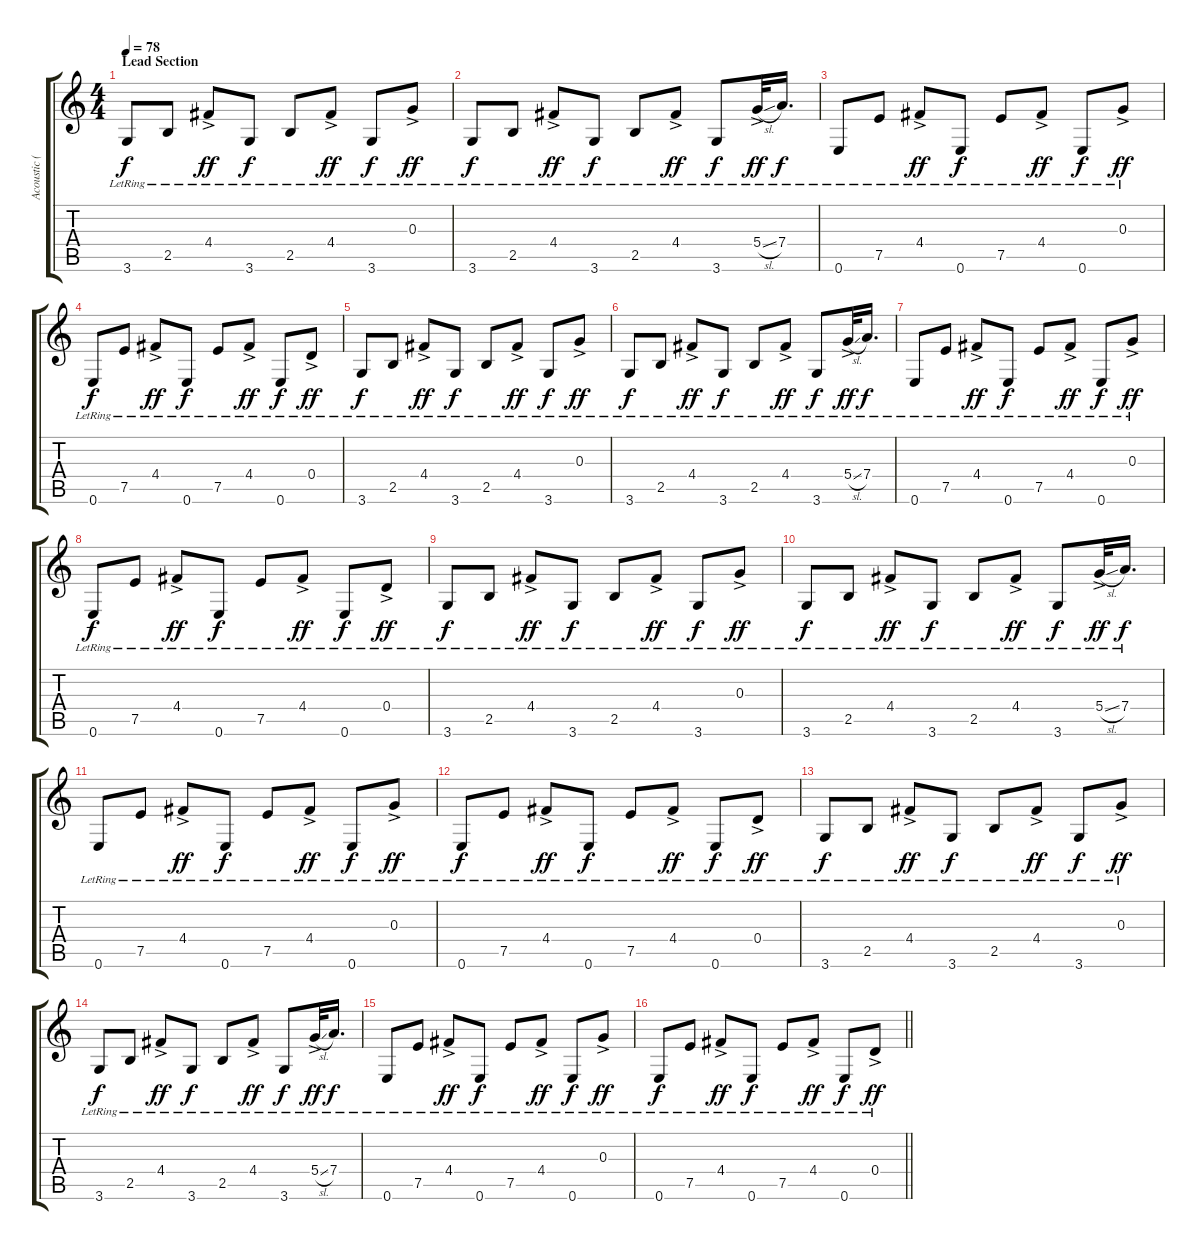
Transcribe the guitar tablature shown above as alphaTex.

\track ("Acoustic (Main)" "Acoustic (") {instrument electricguitarclean}
\staff {score tabs}
\tuning (E4 B3 G3 D3 A2 E2) {hide}
\ts (4 4)
\section ("" "Lead Section")
\tempo 78
\clef g2
\ks c
3.6{lr}.8{dy f} 2.5{lr}.8 4.4{ac lr}.8{dy ff} 3.6{lr}.8{dy f} 2.5{lr}.8 4.4{ac lr}.8{dy ff} 3.6{lr}.8{dy f} 0.3{ac lr}.8{dy ff} |
3.6{lr}.8{dy f} 2.5{lr}.8 4.4{ac lr}.8{dy ff} 3.6{lr}.8{dy f} 2.5{lr}.8 4.4{ac lr}.8{dy ff} 3.6{lr}.8{dy f} 5.4{sl ac lr}.32{dy ff} 7.4{lr}.16{d dy f} |
0.6{lr}.8 7.5{lr}.8 4.4{ac lr}.8{dy ff} 0.6{lr}.8{dy f} 7.5{lr}.8 4.4{ac lr}.8{dy ff} 0.6{lr}.8{dy f} 0.3{ac lr}.8{dy ff} |
0.6{lr}.8{dy f} 7.5{lr}.8 4.4{ac lr}.8{dy ff} 0.6{lr}.8{dy f} 7.5{lr}.8 4.4{ac lr}.8{dy ff} 0.6{lr}.8{dy f} 0.4{ac lr}.8{dy ff} |
3.6{lr}.8{dy f} 2.5{lr}.8 4.4{ac lr}.8{dy ff} 3.6{lr}.8{dy f} 2.5{lr}.8 4.4{ac lr}.8{dy ff} 3.6{lr}.8{dy f} 0.3{ac lr}.8{dy ff} |
3.6{lr}.8{dy f} 2.5{lr}.8 4.4{ac lr}.8{dy ff} 3.6{lr}.8{dy f} 2.5{lr}.8 4.4{ac lr}.8{dy ff} 3.6{lr}.8{dy f} 5.4{sl ac lr}.32{dy ff} 7.4{lr}.16{d dy f} |
0.6{lr}.8 7.5{lr}.8 4.4{ac lr}.8{dy ff} 0.6{lr}.8{dy f} 7.5{lr}.8 4.4{ac lr}.8{dy ff} 0.6{lr}.8{dy f} 0.3{ac lr}.8{dy ff} |
0.6{lr}.8{dy f} 7.5{lr}.8 4.4{ac lr}.8{dy ff} 0.6{lr}.8{dy f} 7.5{lr}.8 4.4{ac lr}.8{dy ff} 0.6{lr}.8{dy f} 0.4{ac lr}.8{dy ff} |
3.6{lr}.8{dy f} 2.5{lr}.8 4.4{ac lr}.8{dy ff} 3.6{lr}.8{dy f} 2.5{lr}.8 4.4{ac lr}.8{dy ff} 3.6{lr}.8{dy f} 0.3{ac lr}.8{dy ff} |
3.6{lr}.8{dy f} 2.5{lr}.8 4.4{ac lr}.8{dy ff} 3.6{lr}.8{dy f} 2.5{lr}.8 4.4{ac lr}.8{dy ff} 3.6{lr}.8{dy f} 5.4{sl ac lr}.32{dy ff} 7.4{lr}.16{d dy f} |
0.6{lr}.8 7.5{lr}.8 4.4{ac lr}.8{dy ff} 0.6{lr}.8{dy f} 7.5{lr}.8 4.4{ac lr}.8{dy ff} 0.6{lr}.8{dy f} 0.3{ac lr}.8{dy ff} |
0.6{lr}.8{dy f} 7.5{lr}.8 4.4{ac lr}.8{dy ff} 0.6{lr}.8{dy f} 7.5{lr}.8 4.4{ac lr}.8{dy ff} 0.6{lr}.8{dy f} 0.4{ac lr}.8{dy ff} |
3.6{lr}.8{dy f} 2.5{lr}.8 4.4{ac lr}.8{dy ff} 3.6{lr}.8{dy f} 2.5{lr}.8 4.4{ac lr}.8{dy ff} 3.6{lr}.8{dy f} 0.3{ac lr}.8{dy ff} |
3.6{lr}.8{dy f} 2.5{lr}.8 4.4{ac lr}.8{dy ff} 3.6{lr}.8{dy f} 2.5{lr}.8 4.4{ac lr}.8{dy ff} 3.6{lr}.8{dy f} 5.4{sl ac lr}.32{dy ff} 7.4{lr}.16{d dy f} |
0.6{lr}.8 7.5{lr}.8 4.4{ac lr}.8{dy ff} 0.6{lr}.8{dy f} 7.5{lr}.8 4.4{ac lr}.8{dy ff} 0.6{lr}.8{dy f} 0.3{ac lr}.8{dy ff} |
\barLineRight lightlight
0.6{lr}.8{dy f} 7.5{lr}.8 4.4{ac lr}.8{dy ff} 0.6{lr}.8{dy f} 7.5{lr}.8 4.4{ac lr}.8{dy ff} 0.6{lr}.8{dy f} 0.4{ac lr}.8{dy ff}
